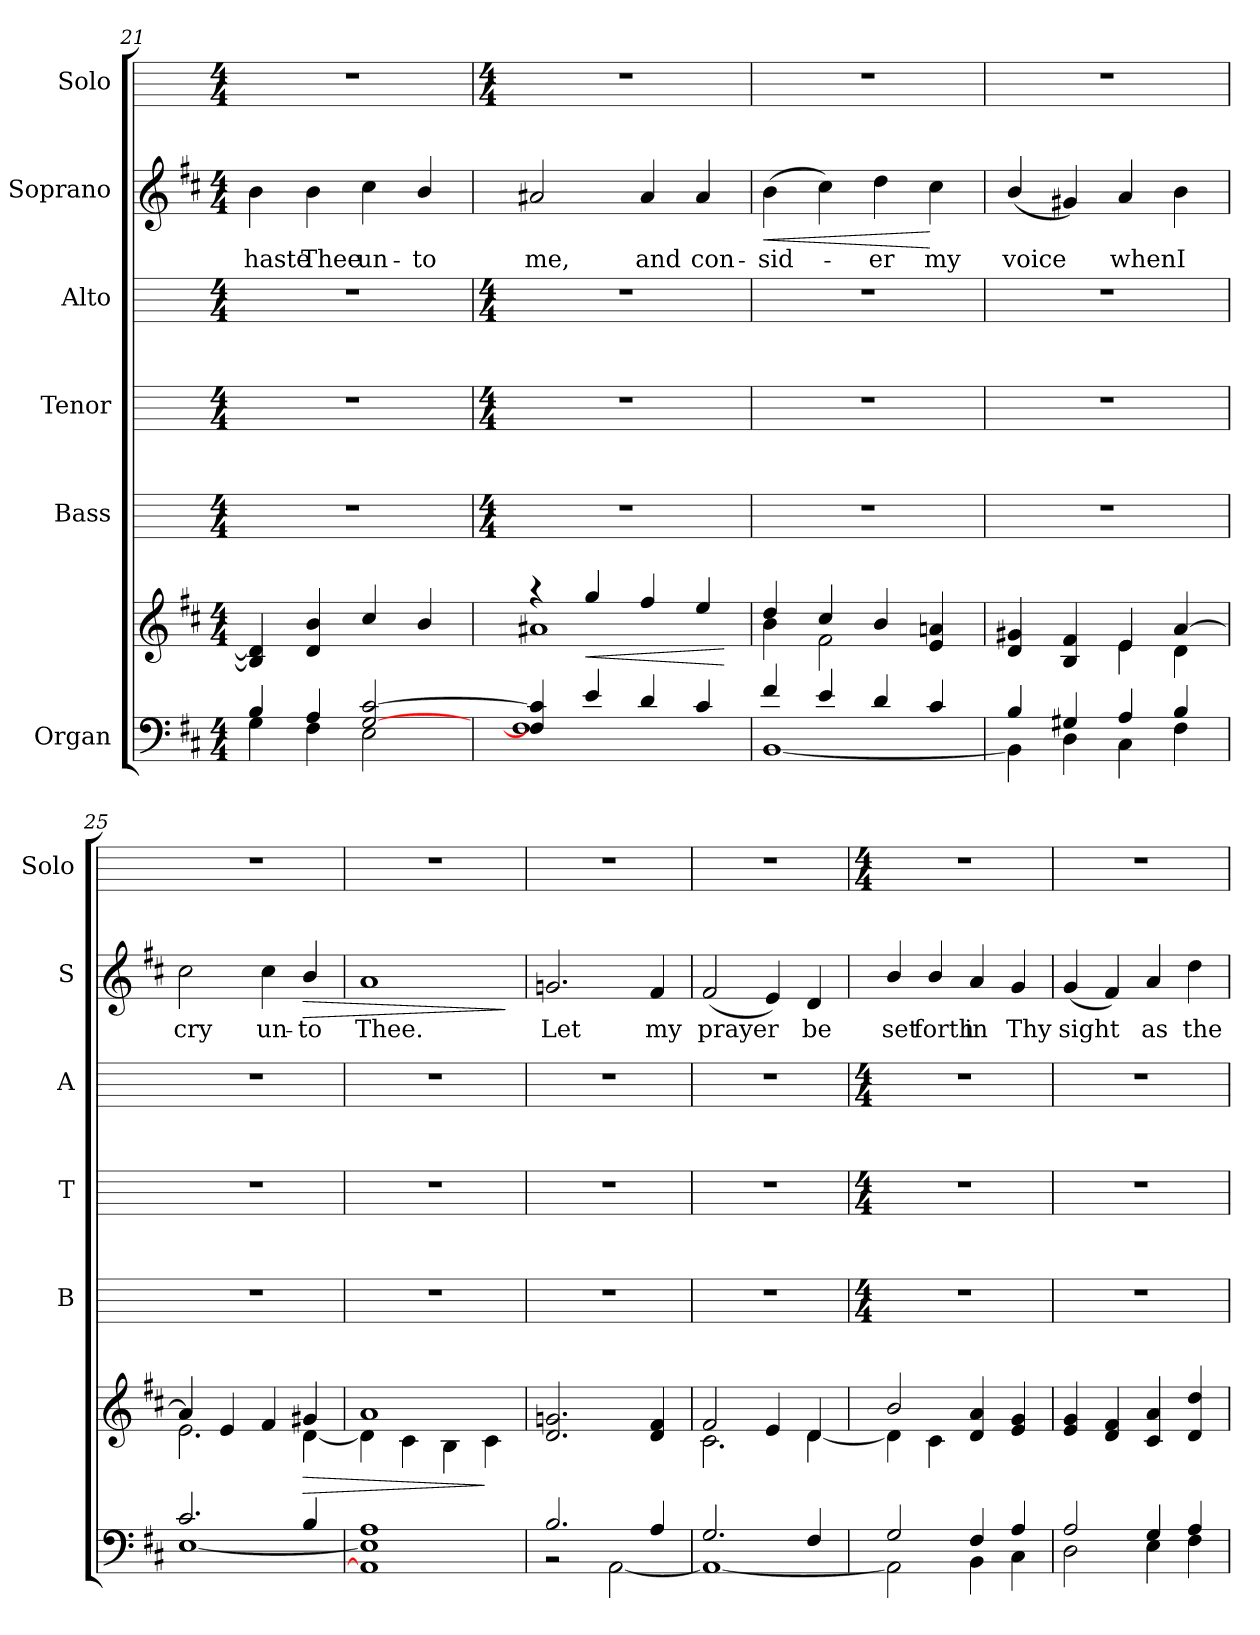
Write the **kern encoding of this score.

**kern	**kern	**dynam	**kern	**kern	**kern	**kern	**text	**dynam	**kern
*part6	*part6	*part6	*part5	*part4	*part3	*part2	*part2	*part2	*part1
*staff7	*staff6	*staff6/7	*staff5	*staff4	*staff3	*staff2	*staff2	*staff2	*staff1
*I"Organ	*	*	*I"Bass	*I"Tenor	*I"Alto	*I"Soprano	*	*	*I"Solo
*	*	*	*I'B	*I'T	*I'A	*I'S	*	*	*I'Solo
*clefF4	*clefG2	*	*	*	*	*clefG2	*	*	*
*k[f#c#]	*k[f#c#]	*	*	*	*	*k[f#c#]	*	*	*
*D:	*D:	*	*	*	*	*D:	*	*	*
*M4/4	*M4/4	*	*M4/4	*M4/4	*M4/4	*M4/4	*	*	*M4/4
=21	=21	=21	=21	=21	=21	=21	=21	=21	=21
*^	*^	*	*	*	*	*	*	*	*
!	!	!	!	!	!	!	!	!	!LO:LY:b	!	!
4B/	4G\	4B/] 4d/]	1ryy	.	1r	1r	1r	4b	haste	.	1r
!	!	!	!	!	!	!	!	!	!LO:LY:b	!	!
4A/	4F#\	4d/ 4b/	.	.	.	.	.	4b	Thee	.	.
!	!	!	!	!	!	!	!	!	!LO:LY:b	!	!
[2G/ [2c#/	2E\	4cc#/	.	.	.	.	.	4cc#	un-	.	.
!	!	!	!	!	!	!	!	!	!LO:LY:b	!	!
.	.	4b/	.	.	.	.	.	4b/	-to	.	.
!!LO:LB:g=z
=22	=22	=22	=22	=22	=22	=22	=22	=22	=22	=22	=22
*	*	*	*	*	*M4/4	*M4/4	*M4/4	*	*	*	*M4/4
!	!	!	!	!	!	!	!	!	!LO:LY:b	!	!
4F#/] 4c#/]	1F#\	4r	1a#X\	.	1r	1r	1r	2a#X	me,	.	1r
!	!	!	!	!LO:HP:b	!	!	!	!	!	!	!
4e/	.	4gg/	.	<	.	.	.	.	.	.	.
!	!	!	!	!	!	!	!	!	!LO:LY:b	!	!
4d/	.	4ff#/	.	.	.	.	.	4a#	and	.	.
!	!	!	!	!	!	!	!	!	!LO:LY:b	!	!
4c#/	.	4ee/	.	.	.	.	.	4a#	con-	.	.
*v	*v	*	*	*	*	*	*	*	*	*	*
*	*v	*v	*	*	*	*	*	*	*	*
.	.	[	.	.	.	.	.	.	.
=23	=23	=23	=23	=23	=23	=23	=23	=23	=23
*^	*^	*	*	*	*	*	*	*	*
!	!	!	!	!	!	!	!	!	!LO:LY:b	!LO:HP:b	!
4f#/	[1BB\	4dd/	4b\	.	1r	1r	1r	(>4b	-sid-	<	1r
4e/	.	4cc#/	2f#\	.	.	.	.	4cc#)	.	.	.
!	!	!	!	!	!	!	!	!	!LO:LY:b	!	!
4d/	.	4b/	.	.	.	.	.	4dd	er	.	.
!	!	!	!	!	!	!	!	!	!LO:LY:b	!	!
4c#/	.	4e/ 4an/	4ryy	.	.	.	.	4cc#	my	[	.
=24	=24	=24	=24	=24	=24	=24	=24	=24	=24	=24	=24
!	!	!	!	!	!	!	!	!	!LO:LY:b	!	!
4B/	4BB\]	4d/ 4g#X/	2ryy	.	1r	1r	1r	(<4b/	voice	.	1r
4G#X/	4D\	4B/ 4f#/	.	.	.	.	.	4g#X)	.	.	.
!	!	!	!	!	!	!	!	!	!LO:LY:b	!	!
4A/	4C#\	4e/	4e\	.	.	.	.	4a	when	.	.
!	!	!	!	!	!	!	!	!	!LO:LY:b	!	!
4B/	4F#\	[4a/	4d\	.	.	.	.	4b	I	.	.
=25	=25	=25	=25	=25	=25	=25	=25	=25	=25	=25	=25
!	!	!	!	!	!	!	!	!	!LO:LY:b	!	!
2.c#/	[1E\	4a/]	2.e\	.	1r	1r	1r	2cc#	cry	.	1r
.	.	4e/	.	.	.	.	.	.	.	.	.
!	!	!	!	!	!	!	!	!	!LO:LY:b	!	!
.	.	4f#/	.	.	.	.	.	4cc#	un-	.	.
!	!	!	!	!LO:HP:b	!	!	!	!	!LO:LY:b	!LO:HP:b	!
4B/	.	4g#X/	[4d\	>	.	.	.	4b/	-to	>	.
=26	=26	=26	=26	=26	=26	=26	=26	=26	=26	=26	=26
!	!	!	!	!	!	!	!	!	!LO:LY:b	!	!
1A/	1AA\] 1E\]	1a/	4d\]	.	1r	1r	1r	1a	Thee.	.	1r
.	.	.	4c#\	.	.	.	.	.	.	.	.
.	.	.	4B\	.	.	.	.	.	.	.	.
.	.	.	4c#\	]	.	.	.	.	.	.	.
*v	*v	*	*	*	*	*	*	*	*	*	*
*	*v	*v	*	*	*	*	*	*	*	*
.	.	.	.	.	.	.	.	]	.
=27	=27	=27	=27	=27	=27	=27	=27	=27	=27
*^	*^	*	*	*	*	*	*	*	*
!	!	!	!	!	!	!	!	!	!LO:LY:b	!	!
2.B/	2r	2.d/ 2.gn/	1ryy	.	1r	1r	1r	2.gn	Let	.	1r
.	[2AA\	.	.	.	.	.	.	.	.	.	.
!	!	!	!	!	!	!	!	!	!LO:LY:b	!	!
4A/	.	4d/ 4f#/	.	.	.	.	.	4f#	my	.	.
=28	=28	=28	=28	=28	=28	=28	=28	=28	=28	=28	=28
!	!	!	!	!	!	!	!	!	!LO:LY:b	!	!
2.G/	1AA\_	2f#/	2.c#\	.	1r	1r	1r	(<2f#	prayer	.	1r
.	.	4e/	.	.	.	.	.	4e)	.	.	.
!	!	!	!	!	!	!	!	!	!LO:LY:b	!	!
4F#/	.	4d/	[4d\	.	.	.	.	4d	be	.	.
!!LO:LB:g=z
=29	=29	=29	=29	=29	=29	=29	=29	=29	=29	=29	=29
*	*	*	*	*	*M4/4	*M4/4	*M4/4	*	*	*	*M4/4
!	!	!	!	!	!	!	!	!	!LO:LY:b	!	!
2G/	2AA\]	2b/	4d\]	.	1r	1r	1r	4b/	set	.	1r
!	!	!	!	!	!	!	!	!	!LO:LY:b	!	!
.	.	.	4c#\	.	.	.	.	4b/	forth	.	.
!	!	!	!	!	!	!	!	!	!LO:LY:b	!	!
4F#/	4BB\	4d/ 4a/	2ryy	.	.	.	.	4a	in	.	.
!	!	!	!	!	!	!	!	!	!LO:LY:b	!	!
4A/	4C#\	4e/ 4g/	.	.	.	.	.	4g	Thy	.	.
=30	=30	=30	=30	=30	=30	=30	=30	=30	=30	=30	=30
!	!	!	!	!	!	!	!	!	!LO:LY:b	!	!
2A/	2D\	4e/ 4g/	1ryy	.	1r	1r	1r	(<4g	sight	.	1r
.	.	4d/ 4f#/	.	.	.	.	.	4f#)	.	.	.
!	!	!	!	!	!	!	!	!	!LO:LY:b	!	!
4G/	4E\	4c#/ 4a/	.	.	.	.	.	4a	as	.	.
!	!	!	!	!	!	!	!	!	!LO:LY:b	!	!
4A/	4F#\	4d/ 4dd/	.	.	.	.	.	4dd	the	.	.
*v	*v	*	*	*	*	*	*	*	*	*	*
*	*v	*v	*	*	*	*	*	*	*	*
=	=	=	=	=	=	=	=	=	=
*-	*-	*-	*-	*-	*-	*-	*-	*-	*-
